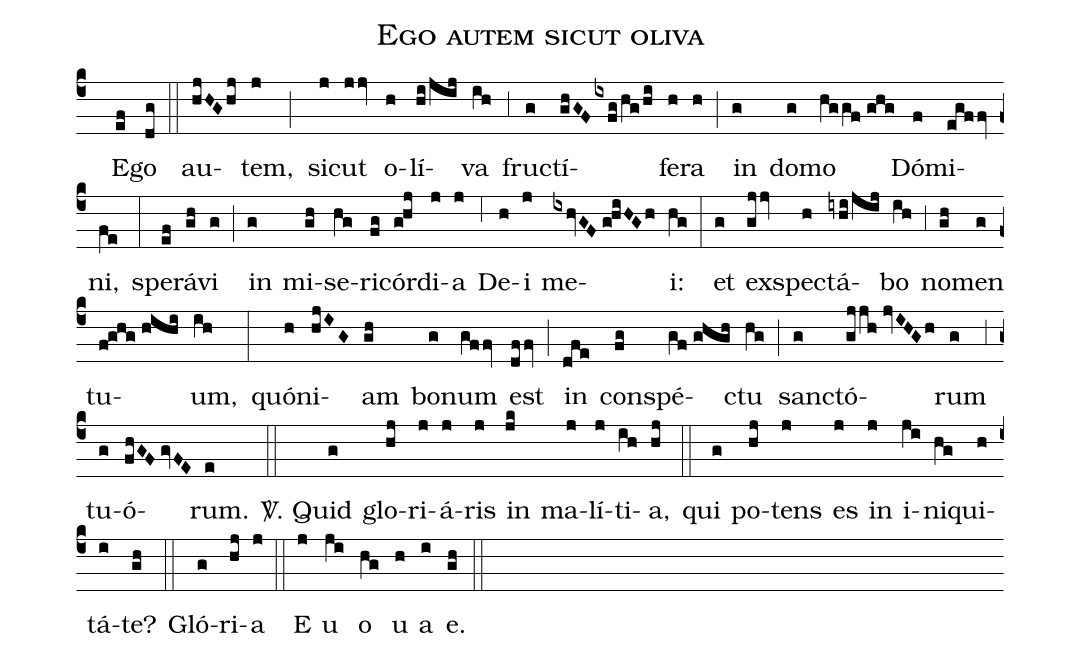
name:Ego autem sicut oliva;
mode:III;
office-part:Introitus;
%%
(c4) () E(ef)go(dg) (::) au(hjHGhj)tem,(j) (;) si(j)cut(jjv) o(h)lí(hi/jij)va(ih) (;3) fru(g)ctí(ghGF/ixfg/hg/hi)fe(h)ra(h) (;) in(g) do(g)mo(hggf//ghg) Dó(f)mi(egffv)ni,(fe) (:) spe(ef)rá(gh)vi(g) (;) in(g) mi(gh)se(hg)ri(fg)cór(g!hj)di(j)a(j) (;6) De(h)i(j) me(ixhvGF//g!hiHGh)i:(hg) (:) et(g) ex(gjjv)spe(h)ctá(iyhi/jij)bo(ih) (;3) no(gh)men(g) tu(f!ghg//hihi)um,(ih) (:) quó(h)ni(hjIG)am(gh) bo(g)num(gffv) est(dffv) (;) in(dfe) con(fg)spé(gf//ghgh)ctu(hg) (;) san(g)ctó(gjjh//jvIHGh)rum(g) (;3) tu(g)ó(fhGF//gvFE)rum.(e) (::) <sp>V/</sp>. Quid(g) glo(hj)ri(j)á(j)ris(j) in(jk) ma(j)lí(j)ti(ih)a,(hj) (::) qui(g) po(hj)tens(j) es(j) in(j) i(ji)ni(hg)qui(h)tá(i)te?(gh) (::) Gló(g)ri(hj)a(j) (::) E(j) u(ji) o(hg) u(h) a(i) e.(gh) (::)
